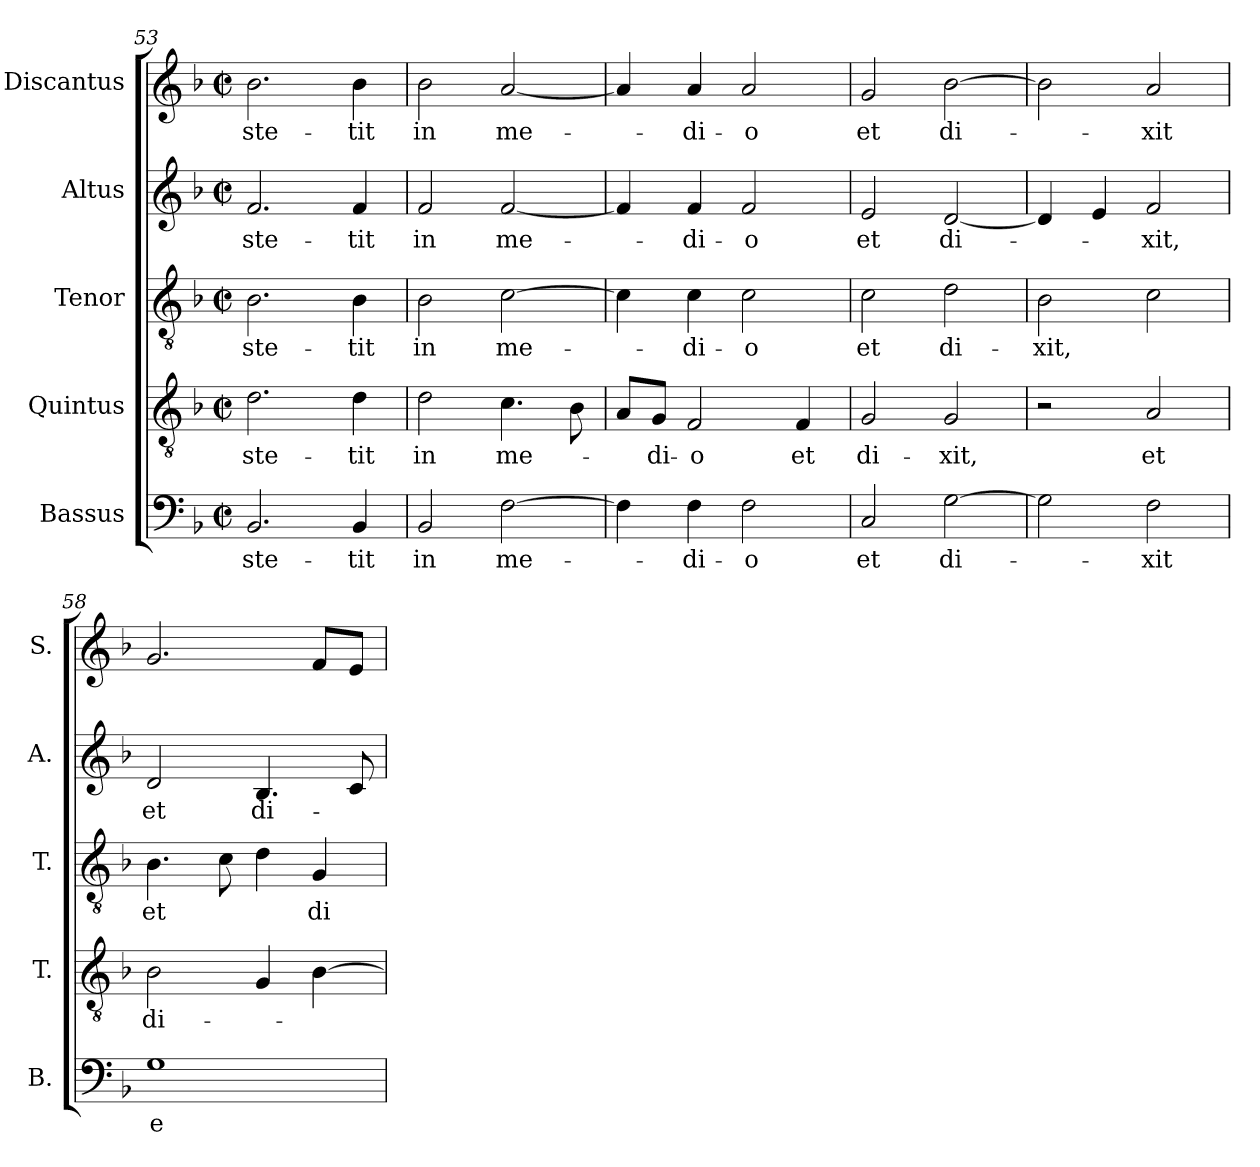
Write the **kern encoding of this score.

**kern	**text	**kern	**text	**kern	**text	**kern	**text	**kern	**text
*part5	*part5	*part4	*part4	*part3	*part3	*part2	*part2	*part1	*part1
*staff5	*staff5	*staff4	*staff4	*staff3	*staff3	*staff2	*staff2	*staff1	*staff1
*I"Bassus	*	*I"Quintus	*	*I"Tenor	*	*I"Altus	*	*I"Discantus	*
*I'B.	*	*I'T.	*	*I'T.	*	*I'A.	*	*I'S.	*
*clefF4	*	*clefGv2	*	*clefGv2	*	*clefG2	*	*clefG2	*
*	*	*ITrd7c12	*	*ITrd7c12	*	*	*	*	*
*k[b-]	*	*k[b-]	*	*k[b-]	*	*k[b-]	*	*k[b-]	*
*F:	*	*F:	*	*F:	*	*F:	*	*F:	*
*M2/2	*	*M2/2	*	*M2/2	*	*M2/2	*	*M2/2	*
*met(c|)	*	*met(c|)	*	*met(c|)	*	*met(c|)	*	*met(c|)	*
=53	=53	=53	=53	=53	=53	=53	=53	=53	=53
!	!LO:LY:b:color=#000000	!	!	!	!	!	!	!	!
!	!	!	!LO:LY:b:color=#000000	!	!	!	!	!	!
!	!	!	!	!	!LO:LY:b:color=#000000	!	!	!	!
!	!	!	!	!	!	!	!LO:LY:b:color=#000000	!	!
!	!	!	!	!	!	!	!	!	!LO:LY:b:color=#000000
2.BB-i/	ste-	2.Di\	ste-	2.BB-i\	ste-	2.fi/	ste-	2.b-i\	ste-
!	!LO:LY:b:color=#000000	!	!	!	!	!	!	!	!
!	!	!	!LO:LY:b:color=#000000	!	!	!	!	!	!
!	!	!	!	!	!LO:LY:b:color=#000000	!	!	!	!
!	!	!	!	!	!	!	!LO:LY:b:color=#000000	!	!
!	!	!	!	!	!	!	!	!	!LO:LY:b:color=#000000
4BB-i/	-tit	4Di\	-tit	4BB-i\	-tit	4fi/	-tit	4b-i\	-tit
=54	=54	=54	=54	=54	=54	=54	=54	=54	=54
!	!LO:LY:b:color=#000000	!	!	!	!	!	!	!	!
!	!	!	!LO:LY:b:color=#000000	!	!	!	!	!	!
!	!	!	!	!	!LO:LY:b:color=#000000	!	!	!	!
!	!	!	!	!	!	!	!LO:LY:b:color=#000000	!	!
!	!	!	!	!	!	!	!	!	!LO:LY:b:color=#000000
2BB-i/	in	2Di\	in	2BB-i\	in	2fi/	in	2b-i\	in
!	!LO:LY:b:color=#000000	!	!	!	!	!	!	!	!
!	!	!	!LO:LY:b:color=#000000	!	!	!	!	!	!
!	!	!	!	!	!LO:LY:b:color=#000000	!	!	!	!
!	!	!	!	!	!	!	!LO:LY:b:color=#000000	!	!
!	!	!	!	!	!	!	!	!	!LO:LY:b:color=#000000
[>2Fi\	me-	4.Ci\	me-	[>2Ci\	me-	[<2fi/	me-	[<2ai/	me-
.	.	8BB-i\	.	.	.	.	.	.	.
=55	=55	=55	=55	=55	=55	=55	=55	=55	=55
4Fi\]	.	8AAi/L	.	4Ci\]	.	4fi/]	.	4ai/]	.
!	!	!	!LO:LY:b:color=#000000	!	!	!	!	!	!
.	.	8GGi/J	-di-	.	.	.	.	.	.
!	!LO:LY:b:color=#000000	!	!	!	!	!	!	!	!
!	!	!	!LO:LY:b:color=#000000	!	!	!	!	!	!
!	!	!	!	!	!LO:LY:b:color=#000000	!	!	!	!
!	!	!	!	!	!	!	!LO:LY:b:color=#000000	!	!
!	!	!	!	!	!	!	!	!	!LO:LY:b:color=#000000
4Fi\	-di-	2FFi/	-o	4Ci\	-di-	4fi/	-di-	4ai/	-di-
!	!LO:LY:b:color=#000000	!	!	!	!	!	!	!	!
!	!	!	!	!	!LO:LY:b:color=#000000	!	!	!	!
!	!	!	!	!	!	!	!LO:LY:b:color=#000000	!	!
!	!	!	!	!	!	!	!	!	!LO:LY:b:color=#000000
2Fi\	-o	.	.	2Ci\	-o	2fi/	-o	2ai/	-o
!	!	!	!LO:LY:b:color=#000000	!	!	!	!	!	!
.	.	4FFi/	et	.	.	.	.	.	.
=56	=56	=56	=56	=56	=56	=56	=56	=56	=56
!	!LO:LY:b:color=#000000	!	!	!	!	!	!	!	!
!	!	!	!LO:LY:b:color=#000000	!	!	!	!	!	!
!	!	!	!	!	!LO:LY:b:color=#000000	!	!	!	!
!	!	!	!	!	!	!	!LO:LY:b:color=#000000	!	!
!	!	!	!	!	!	!	!	!	!LO:LY:b:color=#000000
2Ci/	et	2GGi/	di-	2Ci\	et	2ei/	et	2gi/	et
!	!LO:LY:b:color=#000000	!	!	!	!	!	!	!	!
!	!	!	!LO:LY:b:color=#000000	!	!	!	!	!	!
!	!	!	!	!	!LO:LY:b:color=#000000	!	!	!	!
!	!	!	!	!	!	!	!LO:LY:b:color=#000000	!	!
!	!	!	!	!	!	!	!	!	!LO:LY:b:color=#000000
[>2Gi\	di-	2GGi/	-xit,	2Di\	di-	[<2di/	di-	[>2b-i\	di-
=57	=57	=57	=57	=57	=57	=57	=57	=57	=57
!	!	!	!	!	!LO:LY:b:color=#000000	!	!	!	!
2Gi\]	.	2r	.	2BB-i\	-xit,	4di/]	.	2b-i\]	.
.	.	.	.	.	.	4ei/	.	.	.
!	!LO:LY:b:color=#000000	!	!	!	!	!	!	!	!
!	!	!	!LO:LY:b:color=#000000	!	!	!	!	!	!
!	!	!	!	!	!	!	!LO:LY:b:color=#000000	!	!
!	!	!	!	!	!	!	!	!	!LO:LY:b:color=#000000
2Fi\	-xit	2AAi/	et	2Ci\	.	2fi/	-xit,	2ai/	-xit
!!LO:LB:g=z
=58	=58	=58	=58	=58	=58	=58	=58	=58	=58
!	!LO:LY:b:color=#000000	!	!	!	!	!	!	!	!
!	!	!	!LO:LY:b:color=#000000	!	!	!	!	!	!
!	!	!	!	!	!LO:LY:b:color=#000000	!	!	!	!
!	!	!	!	!	!	!	!LO:LY:b:color=#000000	!	!
1Gi	e-	2BB-i\	di-	4.BB-i\	et	2di/	et	2.gi/	.
.	.	.	.	8Ci\	.	.	.	.	.
!	!	!	!	!	!	!	!LO:LY:b:color=#000000	!	!
.	.	4GGi/	.	4Di\	.	4.B-i/	di-	.	.
!	!	!	!	!	!LO:LY:b:color=#000000	!	!	!	!
.	.	[>4BB-i\	.	4GGi/	di-	.	.	8fi/L	.
.	.	.	.	.	.	8ci/	.	8ei/J	.
=	=	=	=	=	=	=	=	=	=
*-	*-	*-	*-	*-	*-	*-	*-	*-	*-
